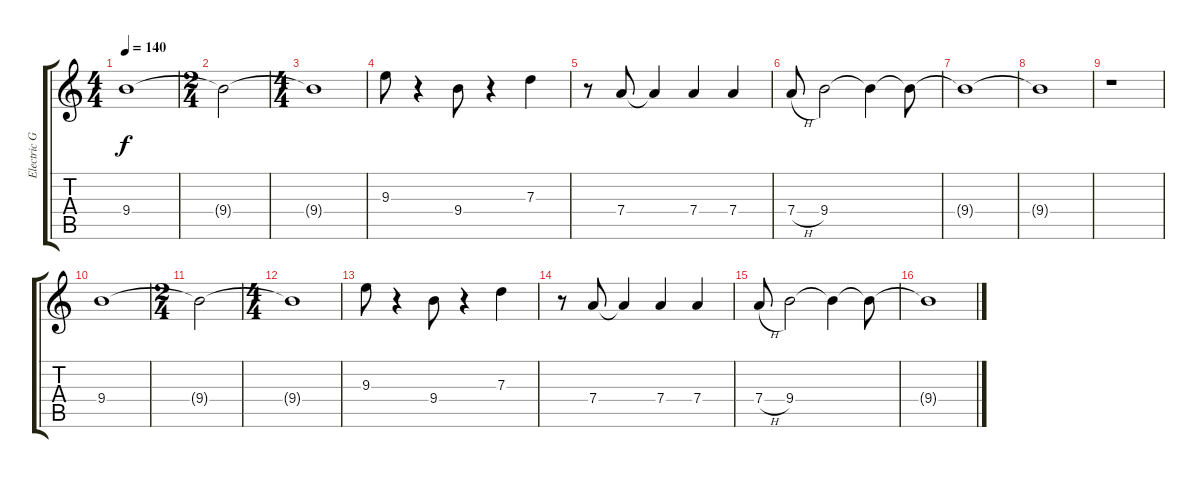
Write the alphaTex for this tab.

\track ("Electric Guitar" "Electric G") {instrument electricguitarjazz}
\staff {score tabs}
\tuning (E4 B3 G3 D3 A2 E2) {hide}
\ts (4 4)
\tempo 140
\clef g2
\ks c
9.4.1{dy f} |
\ts (2 4)
9.4{t}.2 |
\ts (4 4)
9.4{t}.1 |
9.3.8 r.4 9.4.8 r.4 7.3.4 |
r.8 7.4.8 7.4{t}.4 7.4.4 7.4.4 |
7.4{h}.8 9.4.2 9.4{t}.4 9.4{t}.8 |
9.4{t}.1 |
9.4{t}.1 |
r.1 |
9.4.1 |
\ts (2 4)
9.4{t}.2 |
\ts (4 4)
9.4{t}.1 |
9.3.8 r.4 9.4.8 r.4 7.3.4 |
r.8 7.4.8 7.4{t}.4 7.4.4 7.4.4 |
7.4{h}.8 9.4.2 9.4{t}.4 9.4{t}.8 |
9.4{t}.1
